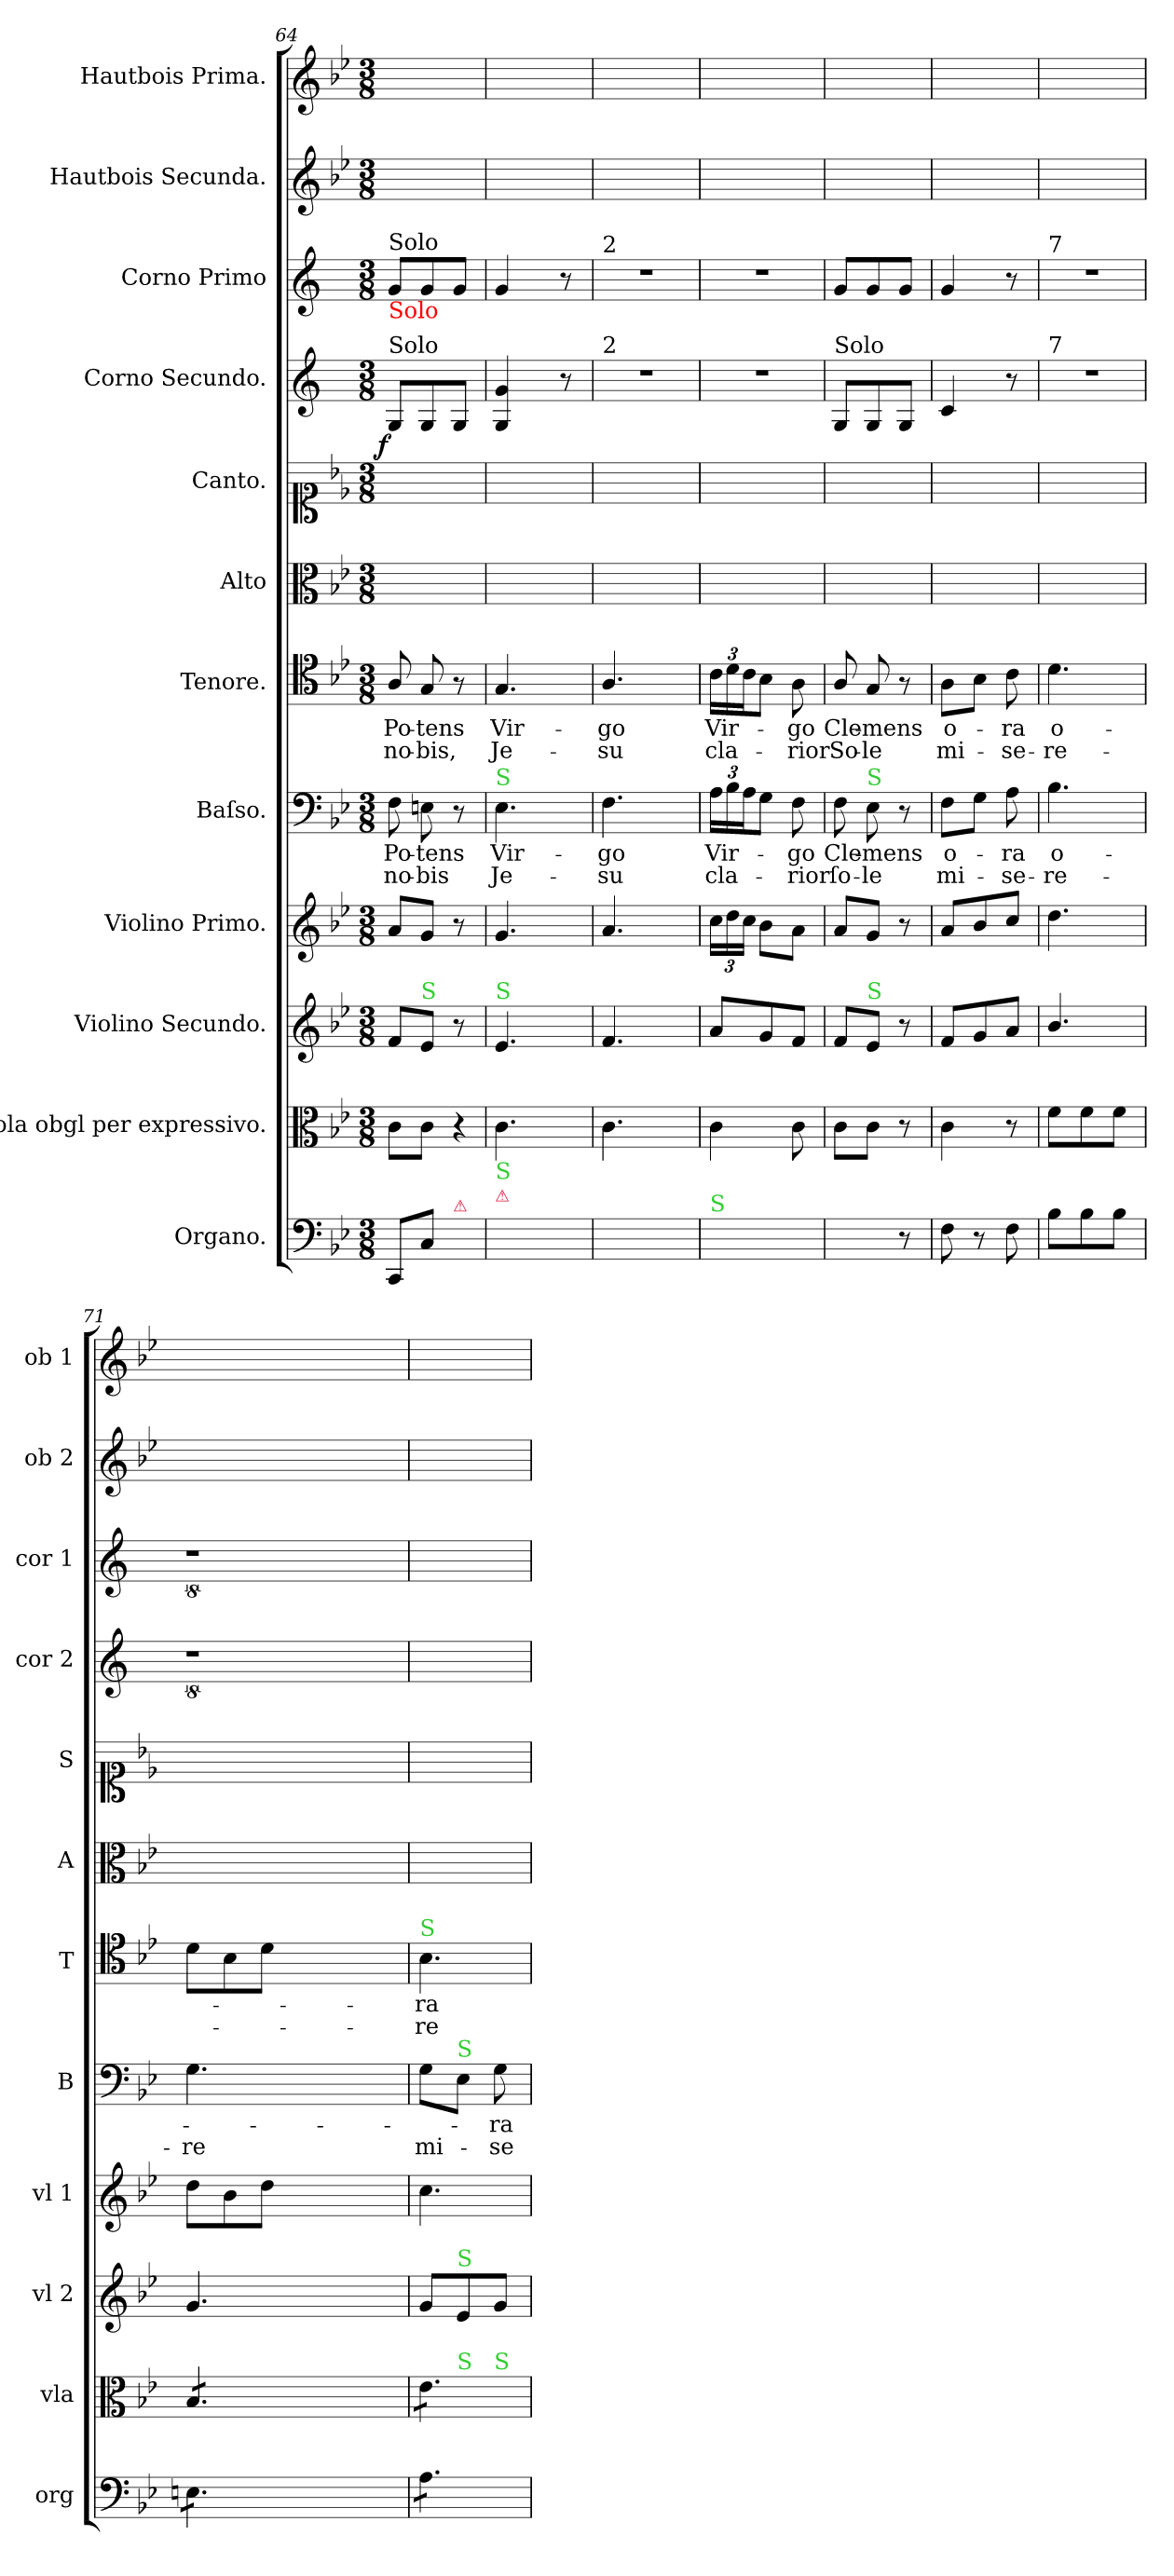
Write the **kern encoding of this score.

**kern	**kern	**kern	**kern	**kern	**text	**text	**kern	**text	**text	**kern	**kern	**kern	**dynam	**kern	**kern	**kern
*part12	*part11	*part10	*part9	*part8	*part8	*part8	*part7	*part7	*part7	*part6	*part5	*part4	*part4	*part3	*part2	*part1
*staff12	*staff11	*staff10	*staff9	*staff8	*staff8	*staff8	*staff7	*staff7	*staff7	*staff6	*staff5	*staff4	*staff4	*staff3	*staff2	*staff1
*I"Organo.	*I"Viola obgl per expressivo.	*I"Violino Secundo.	*I"Violino Primo.	*I"Baſso.	*	*	*I"Tenore.	*	*	*I"Alto	*I"Canto.	*I"Corno Secundo.	*	*I"Corno Primo	*I"Hautbois Secunda.	*I"Hautbois Prima.
*I'org	*I'vla	*I'vl 2	*I'vl 1	*I'B	*	*	*I'T	*	*	*I'A	*I'S	*I'cor 2	*	*I'cor 1	*I'ob 2	*I'ob 1
*clefF4	*clefC3	*clefG2	*clefG2	*clefF4	*	*	*clefC4	*	*	*clefC3	*clefC1	*clefG2	*	*clefG2	*clefG2	*clefG2
*	*	*	*	*	*	*	*	*	*	*	*	*ITrd4c7	*	*ITrd4c7	*	*
*k[b-e-]	*k[b-e-]	*k[b-e-]	*k[b-e-]	*k[b-e-]	*	*	*k[b-e-]	*	*	*k[b-e-]	*k[b-e-]	*k[b-]	*	*k[b-]	*k[b-e-]	*k[b-e-]
*B-:	*B-:	*B-:	*B-:	*B-:	*	*	*B-:	*	*	*B-:	*B-:	*	*	*	*B-:	*B-:
*M3/8	*M3/8	*M3/8	*M3/8	*M3/8	*	*	*M3/8	*	*	*M3/8	*M3/8	*M3/8	*	*M3/8	*M3/8	*M3/8
=64	=64	=64	=64	=64	=64	=64	=64	=64	=64	=64	=64	=64	=64	=64	=64	=64
!	!	!	!	!	!	!	!	!	!	!	!	!	!	!LO:TX:a:t=Solo	!	!
!	!	!	!	!	!	!	!	!	!	!	!	!	!	!LO:TX:b:color=red:t=Solo	!	!
!	!	!	!	!	!	!	!	!	!	!	!	!LO:TX:a:t=Solo	!	!	!	!
!	!	!	!	!	!	!	!	!	!	!	!	!	!LO:DY:rj	!	!	!
8CC/L	8c\L	8f/L	8a/L	8F\	Po-	no-	8A/	Po-	no-	4.ryy	4.ryy	8C/L	f	8c/L	4.ryy	4.ryy
!	!	!LO:TX:a:color=limegreen:t=S	!	!	!	!	!	!	!	!	!	!	!	!	!	!
8C/J	8c\J	8e-/J	8g/J	8En\	-tens	-bis	8G/	-tens	-bis,	.	.	8C/	.	8c/	.	.
!LO:TX:a:color=crimson:t=⚠	!	!	!	!	!	!	!	!	!	!	!	!	!	!	!	!
!	!LO:N:vis=4	!	!	!	!	!	!	!	!	!	!	!	!	!	!	!
8ryy	8r	8r	8r	8r	.	.	8r	.	.	.	.	8C/J	.	8c/J	.	.
=65	=65	=65	=65	=65	=65	=65	=65	=65	=65	=65	=65	=65	=65	=65	=65	=65
!	!	!	!	!LO:TX:a:color=limegreen:t=S	!	!	!	!	!	!	!	!	!	!	!	!
!	!	!LO:TX:a:color=limegreen:t=S	!	!	!	!	!	!	!	!	!	!	!	!	!	!
!LO:TX:a:color=crimson:t=⚠	!	!	!	!	!	!	!	!	!	!	!	!	!	!	!	!
!LO:TX:a:color=limegreen:t=S	!	!	!	!	!	!	!	!	!	!	!	!	!	!	!	!
8EE-/Lyy	4.c\	4.e-/	4.g/	4.E-\	Vir-	Je-	4.G/	Vir-	Je-	4.ryy	4.ryy	4C/ 4c/	.	4c/	4.ryy	4.ryy
8C/yy	.	.	.	.	.	.	.	.	.	.	.	.	.	.	.	.
8BB-X/Jyy	.	.	.	.	.	.	.	.	.	.	.	8r	.	8r	.	.
=66	=66	=66	=66	=66	=66	=66	=66	=66	=66	=66	=66	=66	=66	=66	=66	=66
!	!	!	!	!	!	!	!	!	!	!	!	!	!	!LO:TX:a:t=2	!	!
!	!	!	!	!	!	!	!	!	!	!	!	!LO:TX:a:t=2	!	!	!	!
8AA/Lyy	4.c\	4.f/	4.a/	4.F\	-go	-su	4.A/	-go	-su	4.ryy	4.ryy	4.r	.	4.r	4.ryy	4.ryy
8GG/yy	.	.	.	.	.	.	.	.	.	.	.	.	.	.	.	.
8FF/Jyy	.	.	.	.	.	.	.	.	.	.	.	.	.	.	.	.
=67	=67	=67	=67	=67	=67	=67	=67	=67	=67	=67	=67	=67	=67	=67	=67	=67
!LO:TX:a:color=limegreen:t=S	!	!	!	!	!	!	!	!	!	!	!	!	!	!	!	!
!	!	!	!	!	!LO:LY:i	!	!	!	!	!	!	!	!	!	!	!
4EE-/yy	4c\	8a/L	24cc\LL	24A\LL	Vir-	cla-	24c\LL	Vir-	cla-	4.ryy	4.ryy	4.r	.	4.r	4.ryy	4.ryy
.	.	.	24dd\	24B-\	.	.	24d\	.	.	.	.	.	.	.	.	.
.	.	.	24cc\JJ	24A\J	.	.	24c\J	.	.	.	.	.	.	.	.	.
.	.	8g/	8b-\L	8G\J	.	.	8B-\J	.	.	.	.	.	.	.	.	.
!	!	!	!	!	!LO:LY:i	!	!	!	!	!	!	!	!	!	!	!
8FF/yy	8c\	8f/J	8a\J	8F\	-go	-rior	8A\	-go	-rior	.	.	.	.	.	.	.
=68	=68	=68	=68	=68	=68	=68	=68	=68	=68	=68	=68	=68	=68	=68	=68	=68
!	!	!	!	!	!	!	!	!	!	!	!	!LO:TX:a:t=Solo	!	!	!	!
8CC/Lyy	8c\L	8f/L	8a/L	8F\	Cle-	ſo-	8A/	Cle-	So-	4.ryy	4.ryy	8C/L	.	8c/L	4.ryy	4.ryy
!	!	!	!	!LO:TX:a:color=limegreen:t=S	!	!	!	!	!	!	!	!	!	!	!	!
!	!	!LO:TX:a:color=limegreen:t=S	!	!	!	!	!	!	!	!	!	!	!	!	!	!
8C/Jyy	8c\J	8e-/J	8g/J	8E-\	-mens	-le	8G/	-mens	-le	.	.	8C/	.	8c/	.	.
8r	8r	8r	8r	8r	.	.	8r	.	.	.	.	8C/J	.	8c/J	.	.
=69	=69	=69	=69	=69	=69	=69	=69	=69	=69	=69	=69	=69	=69	=69	=69	=69
8F\	4c\	8f/L	8a/L	8F\L	o-	mi-	8A\L	o-	mi-	4.ryy	4.ryy	4F/	.	4c/	4.ryy	4.ryy
8r	.	8g/	8b-/	8G\J	.	.	8B-\J	.	.	.	.	.	.	.	.	.
8F\	8r	8a/J	8cc/J	8A\	-ra	-se-	8c\	-ra	-se-	.	.	8r	.	8r	.	.
=70	=70	=70	=70	=70	=70	=70	=70	=70	=70	=70	=70	=70	=70	=70	=70	=70
!	!	!	!	!	!	!	!	!	!	!	!	!	!	!LO:TX:a:t=7	!	!
!	!	!	!	!	!	!	!	!	!	!	!	!LO:TX:a:t=7	!	!	!	!
8B-\L	8f\L	4.b-/	4.dd\	4.B-\	o-	-re-	4.d\	o-	-re-	4.ryy	4.ryy	4.r	.	4.r	4.ryy	4.ryy
8B-\	8f\	.	.	.	.	.	.	.	.	.	.	.	.	.	.	.
8B-\J	8f\J	.	.	.	.	.	.	.	.	.	.	.	.	.	.	.
=71	=71	=71	=71	=71	=71	=71	=71	=71	=71	=71	=71	=71	=71	=71	=71	=71
*tremolo	*	*	*	*	*	*	*	*	*	*	*	*	*	*	*	*
*	*tremolo	*	*	*	*	*	*	*	*	*	*	*	*	*	*	*
8En\L	8B-/L	4.g/	8dd\L	4.G\	.	-re	8d\L	.	.	4.ryy	4.ryy	8%9r	.	8%9r	4.ryy	4.ryy
8En\	8B-/	.	8b-\	.	.	.	8B-\	.	.	.	.	.	.	.	.	.
8En\J	8B-/J	.	8dd\J	.	.	.	8d\J	.	.	.	.	.	.	.	.	.
2.ryy	2.ryy	2.ryy	2.ryy	2.ryy	.	.	2.ryy	.	.	2.ryy	2.ryy	.	.	.	2.ryy	2.ryy
=72	=72	=72	=72	=72	=72	=72	=72	=72	=72	=72	=72	=72	=72	=72	=72	=72
!	!	!	!	!	!	!	!LO:TX:a:color=limegreen:t=S	!	!	!	!	!	!	!	!	!
!	!LO:TX:a:color=limegreen:t=S	!	!	!	!	!	!	!	!	!	!	!	!	!	!	!
*	*^	*	*	*	*	*	*	*	*	*	*	*	*	*	*	*
*	*	*^	*	*	*	*	*	*	*	*	*	*	*	*	*	*	*
8A\L	8e-\L	8ryy	4ryy	8g/L	4.cc\	8G\L	.	mi-	4.B-\	-ra	-re	4.ryy	4.ryy	4.ryy	.	4.ryy	4.ryy	4.ryy
!	!	!	!	!	!	!LO:TX:a:color=limegreen:t=S	!	!	!	!	!	!	!	!	!	!	!	!
!	!	!	!	!LO:TX:a:color=limegreen:t=S	!	!	!	!	!	!	!	!	!	!	!	!	!	!
!	!	!LO:TX:a:color=limegreen:t=S	!	!	!	!	!	!	!	!	!	!	!	!	!	!	!	!
8A\	8e-\	4ryy	.	8e-/	.	8E-\J	.	.	.	.	.	.	.	.	.	.	.	.
!	!	!	!LO:TX:a:color=limegreen:t=S	!	!	!	!	!	!	!	!	!	!	!	!	!	!	!
8A\J	8e-\J	.	8ryy	8g/J	.	8G\	-ra	-se-	.	.	.	.	.	.	.	.	.	.
*	*Xtremolo	*	*	*	*	*	*	*	*	*	*	*	*	*	*	*	*	*
*Xtremolo	*	*	*	*	*	*	*	*	*	*	*	*	*	*	*	*	*	*
*	*v	*v	*v	*	*	*	*	*	*	*	*	*	*	*	*	*	*	*
=	=	=	=	=	=	=	=	=	=	=	=	=	=	=	=	=
*-	*-	*-	*-	*-	*-	*-	*-	*-	*-	*-	*-	*-	*-	*-	*-	*-
